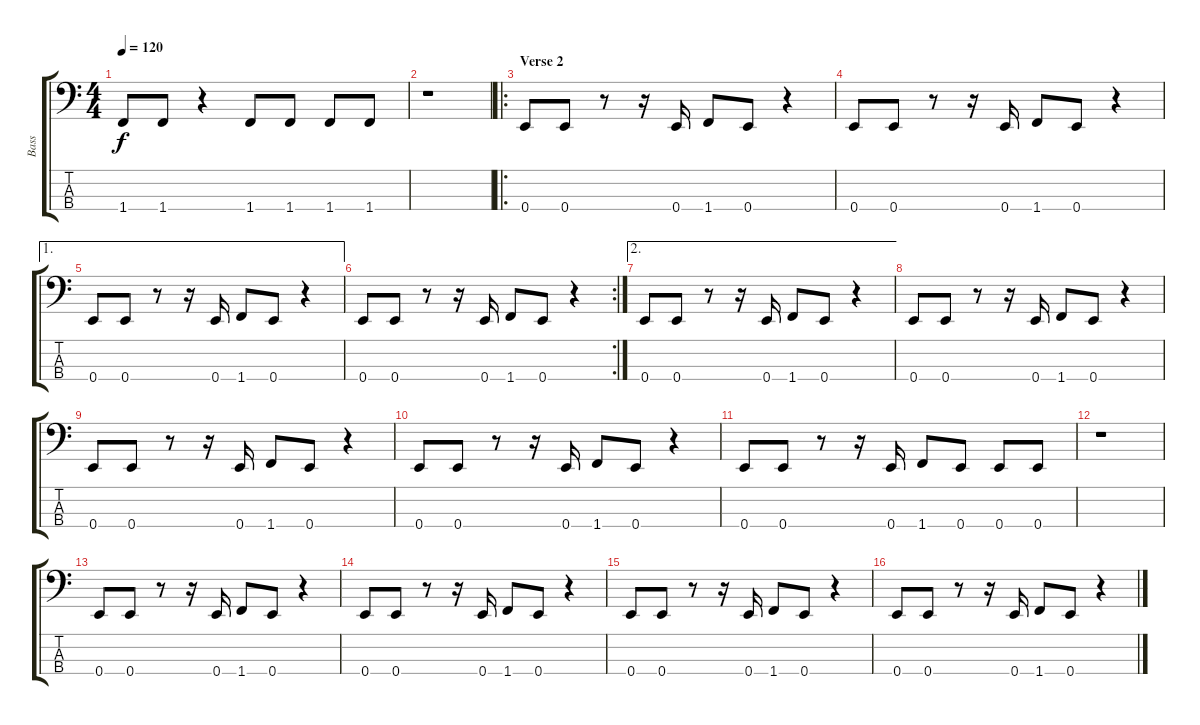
\track ("Bass" "Bass") {instrument electricbassfinger}
\staff {score tabs}
\tuning (G2 D2 A1 E1) {hide}
\ts (4 4)
\tempo 120
\clef f4
\ks c
1.4.8{dy f} 1.4.8 r.4 1.4.8 1.4.8 1.4.8 1.4.8 |
r.1 |
\ro
\section ("" "Verse 2")
0.4.8 0.4.8 r.8 r.16 0.4.16 1.4.8 0.4.8 r.4 |
0.4.8 0.4.8 r.8 r.16 0.4.16 1.4.8 0.4.8 r.4 |
\ae 1
0.4.8 0.4.8 r.8 r.16 0.4.16 1.4.8 0.4.8 r.4 |
\rc 2
0.4.8 0.4.8 r.8 r.16 0.4.16 1.4.8 0.4.8 r.4 |
\ae 2
0.4.8 0.4.8 r.8 r.16 0.4.16 1.4.8 0.4.8 r.4 |
0.4.8 0.4.8 r.8 r.16 0.4.16 1.4.8 0.4.8 r.4 |
0.4.8 0.4.8 r.8 r.16 0.4.16 1.4.8 0.4.8 r.4 |
0.4.8 0.4.8 r.8 r.16 0.4.16 1.4.8 0.4.8 r.4 |
0.4.8 0.4.8 r.8 r.16 0.4.16 1.4.8 0.4.8 0.4.8 0.4.8 |
r.1 |
0.4.8 0.4.8 r.8 r.16 0.4.16 1.4.8 0.4.8 r.4 |
0.4.8 0.4.8 r.8 r.16 0.4.16 1.4.8 0.4.8 r.4 |
0.4.8 0.4.8 r.8 r.16 0.4.16 1.4.8 0.4.8 r.4 |
0.4.8 0.4.8 r.8 r.16 0.4.16 1.4.8 0.4.8 r.4
